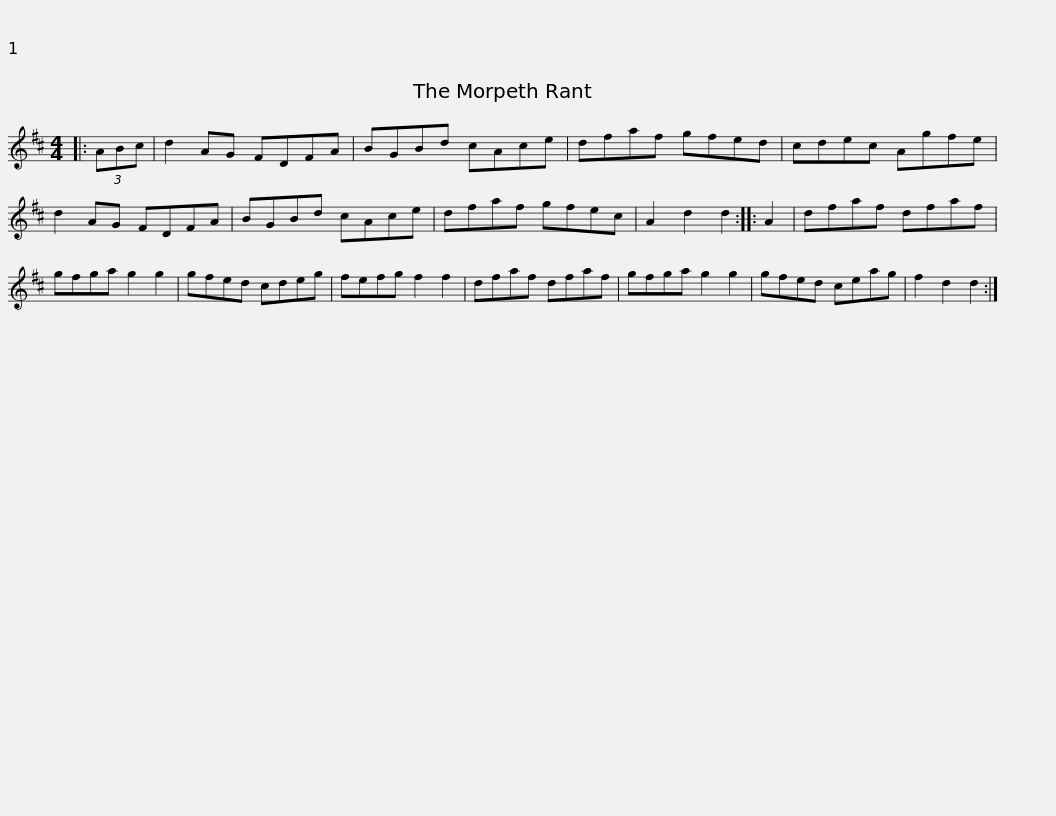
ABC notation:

X:1
L:1/8
M:4/4
I:linebreak $
K:D
V:1 treble
V:1
|: (3ABc | d2 AG FDFA | BGBd cAce | dfaf gfed | cdec Agfe | %5
 d2 AG FDFA |$ BGBd cAce | dfaf gfec | A2 d2 d2 :: A2 | %10
 dfaf dfaf | gfga g2 g2 | gfed cdeg |$ fefg f2 f2 | dfaf dfaf | %15
 gfga g2 g2 | gfed ceag | f2 d2 d2 :| %18
